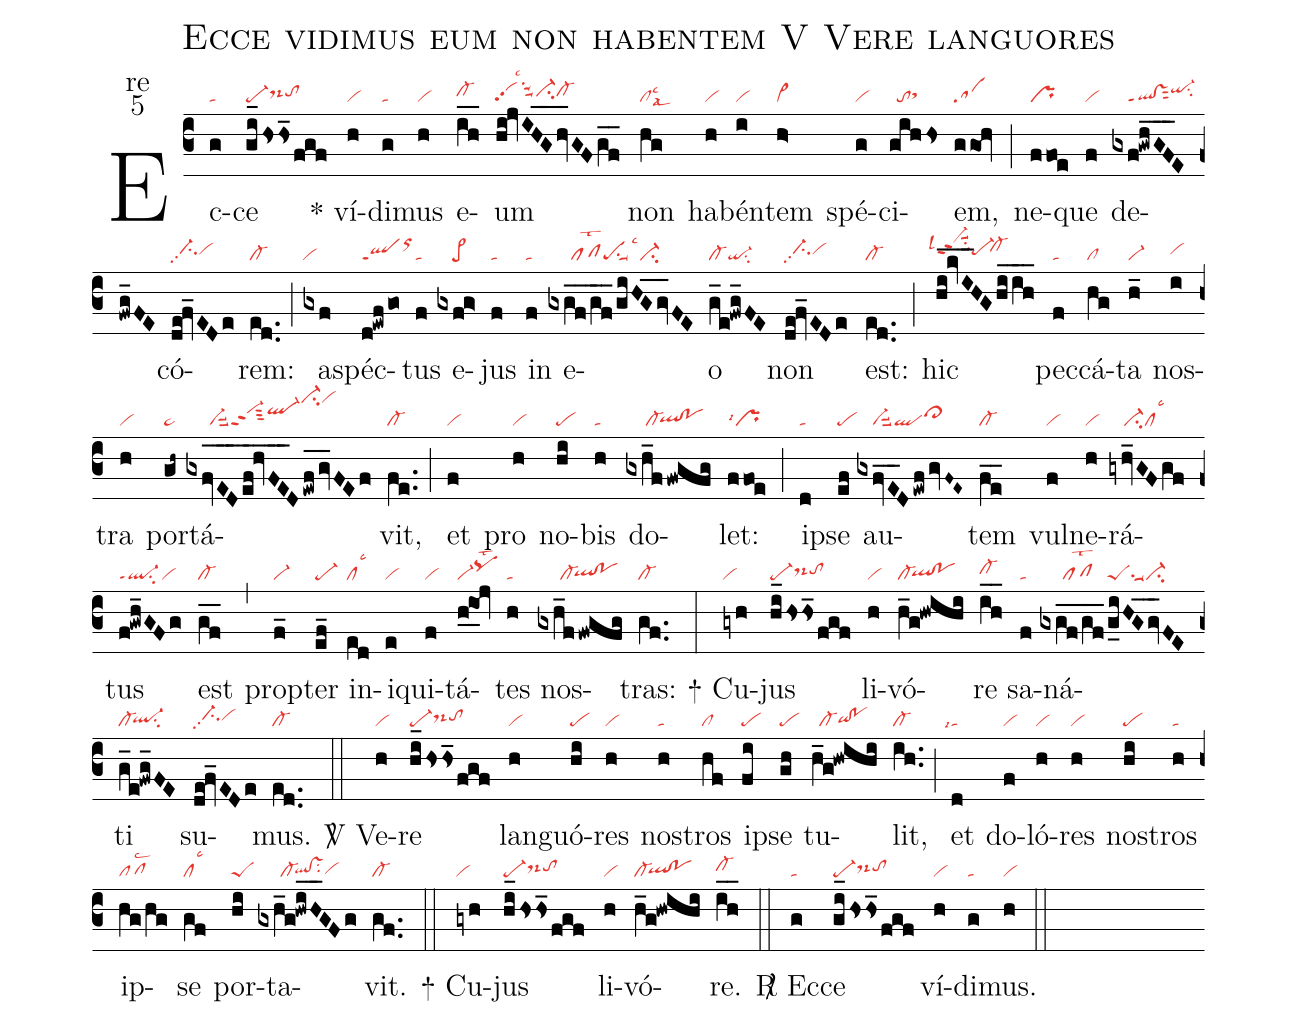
name:Ecce vidimus eum non habentem V Vere languores;
office-part:re;
mode:5;
nabc-lines:1;
%%
(c3) Ec(g|ta)ce(gi_hshs_fgf|pe-ds-hhtohh) <sp>*</sp> ví(h|vi)di(g|ta)mus(h|vi) e(ih__|cl-hh)um(hi!jvIHG__hv_GFgf__|vihjpp2su1suu2lsc3ci-hhcl-hh) non(hg|cllsc3lsal9) ha(h|vi)bén(i|vi)tem(h>|vi>) spé(g|vi)ci(gihhs|//tosthh)em,(ggoh|sa) (;) ne(ffoe|pr)que(f|vi) de(gxf!gwhGF___E/fwg_FE|////ql!vsppt1sut2qi-hisu2)có(de!fv_EDe|//ci-hhpp2vihh)rem:(ed..|cl-) (;) as(gxf|vi)péc(d!ewf/go|qlppt1orhk)tus(f|ta) e(gxfg>|////pe>)jus(f|ta) in(f|ta) e(gxgf__/gf__/giHG_gv_FE|//////pflst2pesu1suu1lsc3ci-)o(g_e!fwg_FE|cl-qi-su2) non(de!fv_EDe|//ci-hhpp2vihh) est:(ed..|cl-) (;) hic(hi_!kvI__HGhi_ih__|``vi-hlppt2suu1su2lsl4pe-hh`cl-hi) pec(f|ta)cá(hg|cl)ta(h_|vi-) nos(i|vihh)tra(h|vi) por(gh~|ta>)tá(gxfvED___ef_!hv_FE__D/ewf_/gv_FEf|//////vi-suu2vi-hjppt2sut3ql-hjci-hnvihn)vit,(fe..|cl-) (;) et(f|vi) pro(h|vi) no(hi|pe)bis(h|ta) do(gxh_ffwgfg|/////cl-`qlhg!pohg)let:(ffoe|prlsi4) (;) ip(d|ta)se(ef|pe) au(gxfvE__D/ewf/gvF~E~|////vi-suu2qlcl>hi)tem(fe__|cl-) vul(f|vi)ne(h|vi)rá(gyhv_GFgf|////ci-cllsc3)tus(f!gwh_GFg|ql-ppt1su2vi) est(gf__|cl-) (,) prop(f_|vi-)ter(ef_|pe-) in(ed|cllsc3)i(e|vi)qui(f|vi)tá(h_0@io_0j|vi-pqhilst2)tes(h|ta) nos(gxh_ffwgfg|//////cl-`qlhg!pohg)tras:(gf..|cl-) (:)
<sp>+</sp> Cu(gyh|vi)jus(hi_hshs_fgf|pe-ds-hhtohh) li(h|vi)vó(h_g!hwihi|cl-`qlhg!pohg)re(ih__|cl-hh) sa(f|ta)ná(gxgf__/gf__|//////pflst2|g_iHG_gv_FE|peSsu1suu1ci-)ti(g_e!fwg_FE|cl-`ql-hgsu2) su(de!fv_EDe|//ci-hhpp2vihh)mus.(ed..|cl-) (::)

<sp>V/</sp> Ve(h|vi)re(hi_hshs_fgf|pe-ds-hhtohh) lan(h|vi)guó(hi|pe)res(h|vi) nos(h|ta)tros(hf|cl) ip(fi|pe)se(gh|pe) tu(h_g!hwihi|//cl-qihg!pohg)lit,(ih..|cl-) (;) et(d|``talsi4) do(f|vi)ló(h|vi)res(h|vi) nos(hi|pe)tros(h|ta) ip(hg/hg|pflsc2)se(gf|cllsc3) por(hi|peS)ta(gxh_g!hwiH__GFg|//////cl-`qlhg!vshgsu2vihg)vit.(gf..|cl-) (::)

<sp>+</sp> Cu(gyh|vi)jus(hi_hshs_fgf|pe-ds-hhtohh) li(h|vi)vó(h_g!hwihi|cl-`qlhg!pohg)re.(ih__|cl-hh) (::)

<sp>R/</sp> Ec(g|ta)ce(gi_hshs_fgf|pe-ds-hhtohh) ví(h|vi)di(g|ta)mus.(h|vi) (::)
